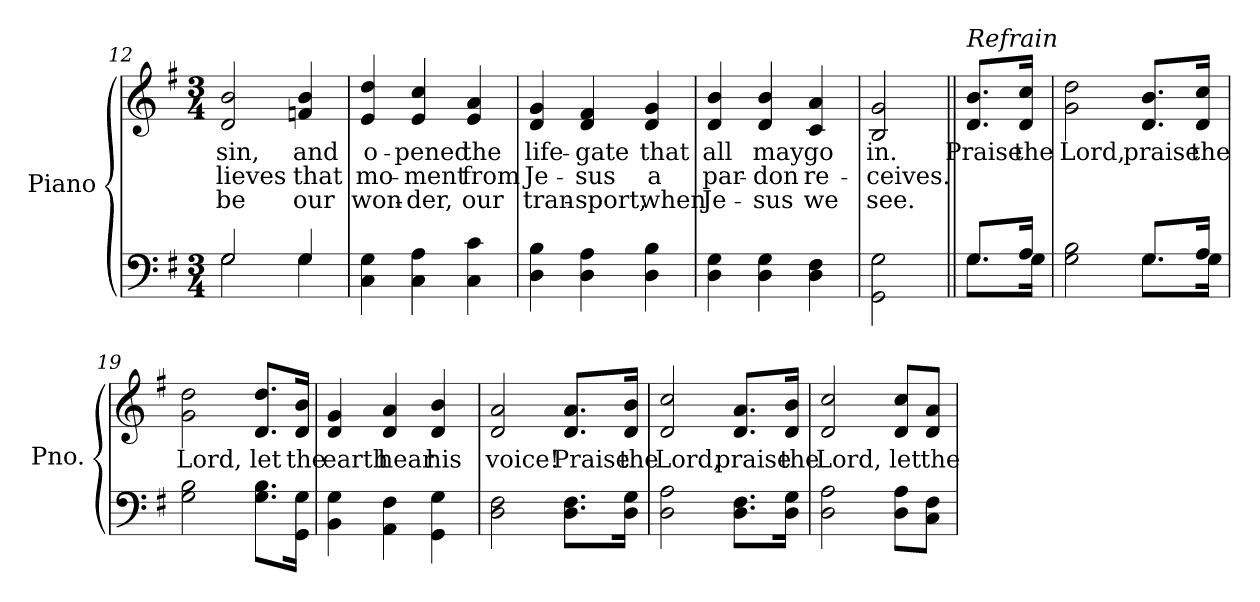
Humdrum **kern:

**kern	**kern	**text	**text	**text
*part2	*part1	*part1	*part1	*part1
*staff2	*staff1	*staff1	*staff1	*staff1
*I"Piano	*I"Piano	*	*	*
*I'Pno.	*I'Pno.	*	*	*
*clefF4	*clefG2	*	*	*
*k[f#]	*k[f#]	*	*	*
*G:	*G:	*	*	*
*M3/4	*M3/4	*	*	*
=12	=12	=12	=12	=12
*^	*	*	*	*
!	!	!	!LO:LY:b:color=#000000	!LO:LY:b:color=#000000	!LO:LY:b:color=#000000
2Gi/	2Gi\	2di/ 2bi	sin,	-lieves	be
!	!	!	!LO:LY:b:color=#000000	!LO:LY:b:color=#000000	!LO:LY:b:color=#000000
4Gi/	4Gi\	4fni/ 4bi	and	that	our
*v	*v	*	*	*	*
=13	=13	=13	=13	=13
*^	*	*	*	*
!	!	!	!LO:LY:b:color=#000000	!LO:LY:b:color=#000000	!LO:LY:b:color=#000000
*v	*v	*	*	*	*
4Ci\ 4Gi	4ei/ 4ddi	o-	mo-	won-
!	!	!LO:LY:b:color=#000000	!LO:LY:b:color=#000000	!LO:LY:b:color=#000000
4Ci\ 4Ai	4ei/ 4cci	-pened	-ment	-der,
!	!	!LO:LY:b:color=#000000	!LO:LY:b:color=#000000	!LO:LY:b:color=#000000
4Ci\ 4ci	4ei/ 4ai	the	from	our
!!LO:LB:g=z
=14	=14	=14	=14	=14
!	!	!LO:LY:b:color=#000000	!LO:LY:b:color=#000000	!LO:LY:b:color=#000000
4Di\ 4Bi	4di/ 4gi	life-	Je-	tran-
!	!	!LO:LY:b:color=#000000	!LO:LY:b:color=#000000	!LO:LY:b:color=#000000
4Di\ 4Ai	4di/ 4f#i	-gate	-sus	-sport,
!	!	!LO:LY:b:color=#000000	!LO:LY:b:color=#000000	!LO:LY:b:color=#000000
4Di\ 4Bi	4di/ 4gi	that	a	when
=15	=15	=15	=15	=15
!	!	!LO:LY:b:color=#000000	!LO:LY:b:color=#000000	!LO:LY:b:color=#000000
4Di\ 4Gi	4di/ 4bi	all	par-	Je-
!	!	!LO:LY:b:color=#000000	!LO:LY:b:color=#000000	!LO:LY:b:color=#000000
4Di\ 4Gi	4di/ 4bi	may	-don	-sus
!	!	!LO:LY:b:color=#000000	!LO:LY:b:color=#000000	!LO:LY:b:color=#000000
4Di\ 4F#i	4ci/ 4ai	go	re-	we
=16	=16	=16	=16	=16
!	!	!LO:LY:b:color=#000000	!LO:LY:b:color=#000000	!LO:LY:b:color=#000000
2GGi\ 2Gi	2Bi/ 2gi	in.	-ceives.	see.
=17||	=17||	=17||	=17||	=17||
*^	*	*	*	*
!	!	!LO:TX:a:i:t=Refrain	!	!	!
!	!	!	!LO:LY:b:color=#000000	!	!
8.Gi/L	8.Gi\L	8.di/ 8.bi/L	Praise	.	.
!	!	!	!LO:LY:b:color=#000000	!	!
16Ai/Jk	16Gi\Jk	16di/ 16cci/Jk	the	.	.
=18	=18	=18	=18	=18	=18
!	!	!	!LO:LY:b:color=#000000	!	!
2Gi\ 2Bi	2ryy	2gi\ 2ddi	Lord,	.	.
!	!	!	!LO:LY:b:color=#000000	!	!
8.Gi/L	8.Gi\L	8.di/ 8.bi/L	praise	.	.
!	!	!	!LO:LY:b:color=#000000	!	!
16Ai/Jk	16Gi\Jk	16di/ 16cci/Jk	the	.	.
*v	*v	*	*	*	*
!!LO:LB:g=z
=19	=19	=19	=19	=19
*^	*	*	*	*
!	!	!	!LO:LY:b:color=#000000	!	!
*v	*v	*	*	*	*
2Gi\ 2Bi	2gi\ 2ddi	Lord,	.	.
!	!	!LO:LY:b:color=#000000	!	!
8.Gi\ 8.Bi\L	8.di/ 8.ddi/L	let	.	.
!	!	!LO:LY:b:color=#000000	!	!
16GGi\ 16Gi\Jk	16di/ 16bi/Jk	the	.	.
=20	=20	=20	=20	=20
!	!	!LO:LY:b:color=#000000	!	!
4BBi\ 4Gi	4di/ 4gi	earth	.	.
!	!	!LO:LY:b:color=#000000	!	!
4AAi\ 4F#i	4di/ 4ai	hear	.	.
!	!	!LO:LY:b:color=#000000	!	!
4GGi\ 4Gi	4di/ 4bi	his	.	.
=21	=21	=21	=21	=21
!	!	!LO:LY:b:color=#000000	!	!
2Di\ 2F#i	2di/ 2ai	voice!	.	.
!	!	!LO:LY:b:color=#000000	!	!
8.Di\ 8.F#i\L	8.di/ 8.ai/L	Praise	.	.
!	!	!LO:LY:b:color=#000000	!	!
16Di\ 16Gi\Jk	16di/ 16bi/Jk	the	.	.
=22	=22	=22	=22	=22
!	!	!LO:LY:b:color=#000000	!	!
2Di\ 2Ai	2di/ 2cci	Lord,	.	.
!	!	!LO:LY:b:color=#000000	!	!
8.Di\ 8.F#i\L	8.di/ 8.ai/L	praise	.	.
!	!	!LO:LY:b:color=#000000	!	!
16Di\ 16Gi\Jk	16di/ 16bi/Jk	the	.	.
!!LO:LB:g=z
=23	=23	=23	=23	=23
!	!	!LO:LY:b:color=#000000	!	!
2Di\ 2Ai	2di/ 2cci	Lord,	.	.
!	!	!LO:LY:b:color=#000000	!	!
8Di\ 8Ai\L	8di/ 8cci/L	let	.	.
!	!	!LO:LY:b:color=#000000	!	!
8Ci\ 8F#i\J	8di/ 8ai/J	the	.	.
=	=	=	=	=
*-	*-	*-	*-	*-
